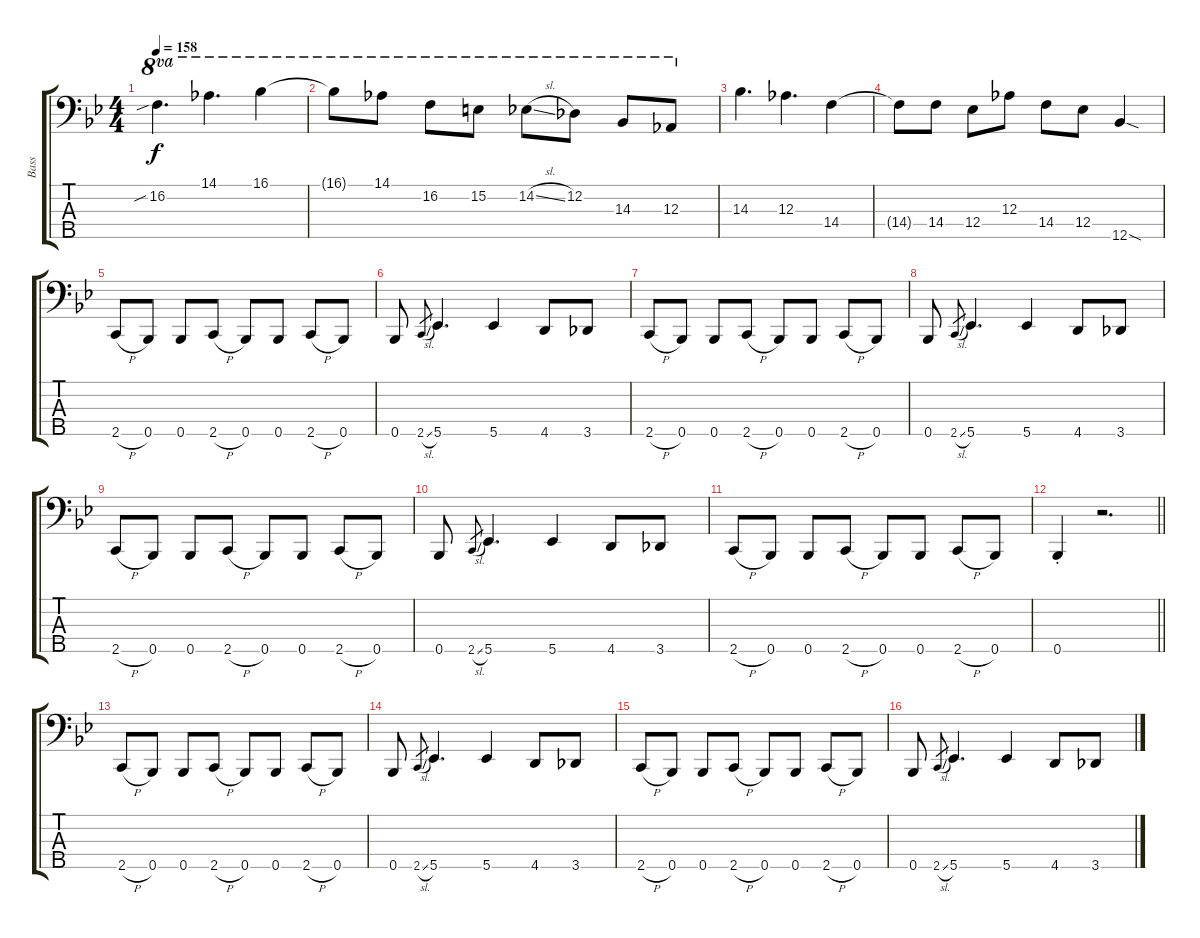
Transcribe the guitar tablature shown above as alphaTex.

\track ("Bass" "Bass") {instrument electricbassfinger}
\staff {score tabs}
\tuning (Gb2 Db2 Ab1 Eb1 Bb0) {hide}
\ts (4 4)
\tempo 158
\clef f4
\ks bb
16.2{sib}.4{d ot 8va dy f} 14.1.4{d ot 8va} 16.1.4{ot 8va} |
16.1{t}.8{ot 8va} 14.1.8{ot 8va} 16.2.8{ot 8va} 15.2.8{ot 8va} 14.2{sl}.8{ot 8va} 12.2.8{ot 8va} 14.3.8{ot 8va} 12.3.8{ot 8va} |
14.3.4{d} 12.3.4{d} 14.4.4 |
14.4{t}.8 14.4.8 12.4.8 12.3.8 14.4.8 12.4.8 12.5{sod}.4 |
2.5{h}.8 0.5.8 0.5.8 2.5{h}.8 0.5.8 0.5.8 2.5{h}.8 0.5.8 |
0.5.8 2.5{sl}.8{gr} 5.5.4{d} 5.5.4 4.5.8 3.5.8 |
2.5{h}.8 0.5.8 0.5.8 2.5{h}.8 0.5.8 0.5.8 2.5{h}.8 0.5.8 |
0.5.8 2.5{sl}.8{gr} 5.5.4{d} 5.5.4 4.5.8 3.5.8 |
2.5{h}.8 0.5.8 0.5.8 2.5{h}.8 0.5.8 0.5.8 2.5{h}.8 0.5.8 |
0.5.8 2.5{sl}.8{gr} 5.5.4{d} 5.5.4 4.5.8 3.5.8 |
2.5{h}.8 0.5.8 0.5.8 2.5{h}.8 0.5.8 0.5.8 2.5{h}.8 0.5.8 |
\barLineRight lightlight
0.5{st}.4 r.2{d} |
2.5{h}.8 0.5.8 0.5.8 2.5{h}.8 0.5.8 0.5.8 2.5{h}.8 0.5.8 |
0.5.8 2.5{sl}.8{gr} 5.5.4{d} 5.5.4 4.5.8 3.5.8 |
2.5{h}.8 0.5.8 0.5.8 2.5{h}.8 0.5.8 0.5.8 2.5{h}.8 0.5.8 |
0.5.8 2.5{sl}.8{gr} 5.5.4{d} 5.5.4 4.5.8 3.5.8
